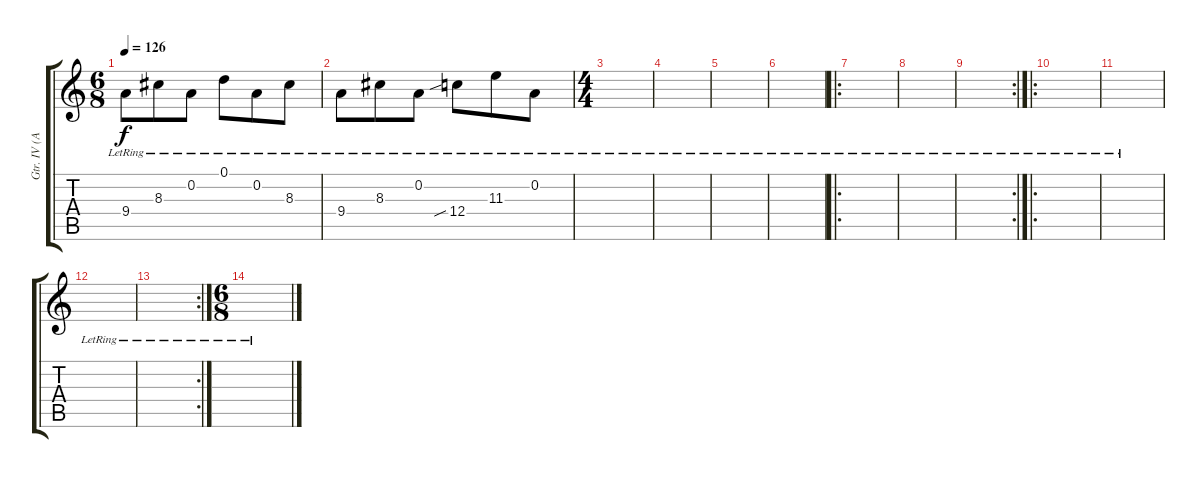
\track ("Gtr. IV (Acoustic)" "Gtr. IV (A") {instrument acousticguitarsteel}
\staff {score tabs}
\tuning (D4 A3 F3 C3 G2 D2) {hide}
\ts (6 8)
\tempo 126
\clef g2
\ks c
9.4{lr}.8{dy f} 8.3{lr}.8 0.2{lr}.8 0.1{lr}.8 0.2{lr}.8 8.3{lr}.8 |
9.4{lr}.8 8.3{lr}.8 0.2{lr}.8 12.4{sib lr}.8 11.3{lr}.8 0.2{lr}.8 |
\ts (4 4)
|
|
|
|
\ro
|
|
\rc 2
|
\ro
|
|
|
\rc 2
|
\ts (6 8)
